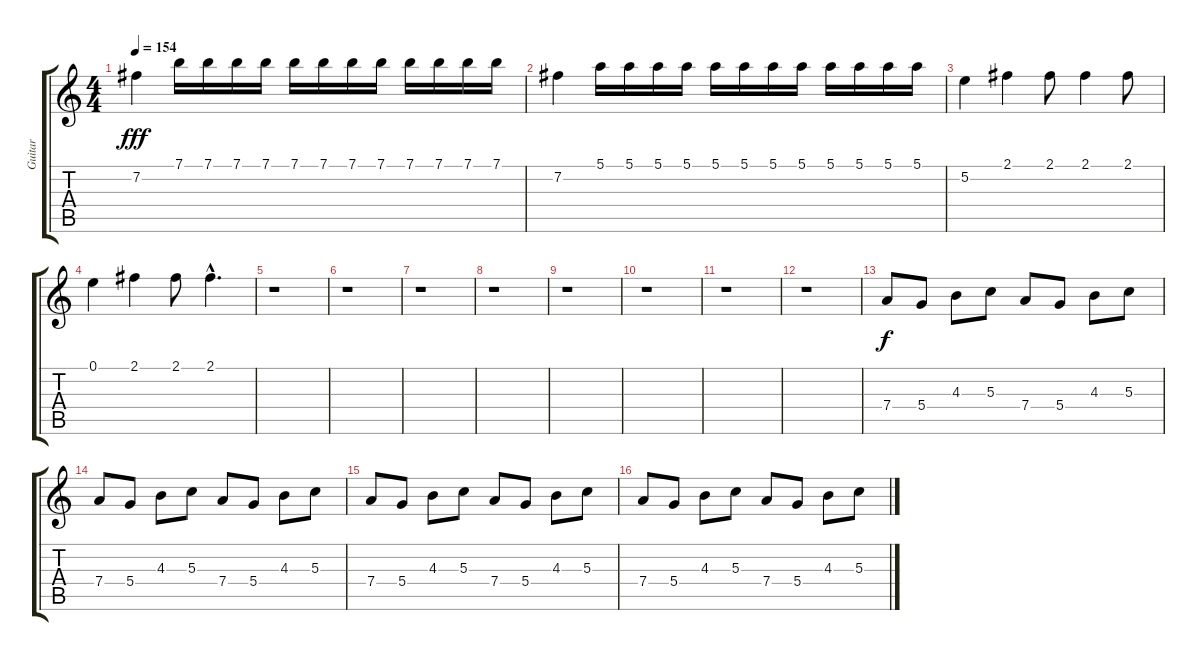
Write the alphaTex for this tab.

\track ("Guitar " "Guitar ") {instrument acousticguitarsteel}
\staff {score tabs}
\tuning (E4 B3 G3 D3 A2 E2) {hide}
\ts (4 4)
\tempo 154
\clef g2
\ks c
7.2.4{dy fff} 7.1.16 7.1.16 7.1.16 7.1.16 7.1.16 7.1.16 7.1.16 7.1.16 7.1.16 7.1.16 7.1.16 7.1.16 |
7.2.4 5.1.16 5.1.16 5.1.16 5.1.16 5.1.16 5.1.16 5.1.16 5.1.16 5.1.16 5.1.16 5.1.16 5.1.16 |
5.2.4 2.1.4 2.1.8 2.1.4 2.1.8 |
0.1.4 2.1.4 2.1.8 2.1{hac}.4{d} |
r.1 |
r.1 |
r.1 |
r.1 |
r.1 |
r.1 |
r.1 |
r.1 |
7.4.8{dy f} 5.4.8 4.3.8 5.3.8 7.4.8 5.4.8 4.3.8 5.3.8 |
7.4.8 5.4.8 4.3.8 5.3.8 7.4.8 5.4.8 4.3.8 5.3.8 |
7.4.8 5.4.8 4.3.8 5.3.8 7.4.8 5.4.8 4.3.8 5.3.8 |
7.4.8 5.4.8 4.3.8 5.3.8 7.4.8 5.4.8 4.3.8 5.3.8
